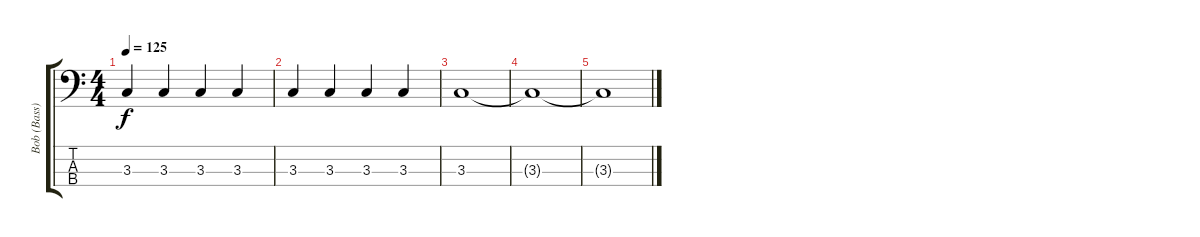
\track ("Bob (Bass)" "Bob (Bass)") {instrument electricbasspick}
\staff {score tabs}
\tuning (G2 D2 A1 E1) {hide}
\ts (4 4)
\tempo 125
\clef f4
\ks c
3.3.4{dy f} 3.3.4 3.3.4 3.3.4 |
3.3.4 3.3.4 3.3.4 3.3.4 |
3.3.1{volume 0} |
3.3{t}.1 |
3.3{t}.1
